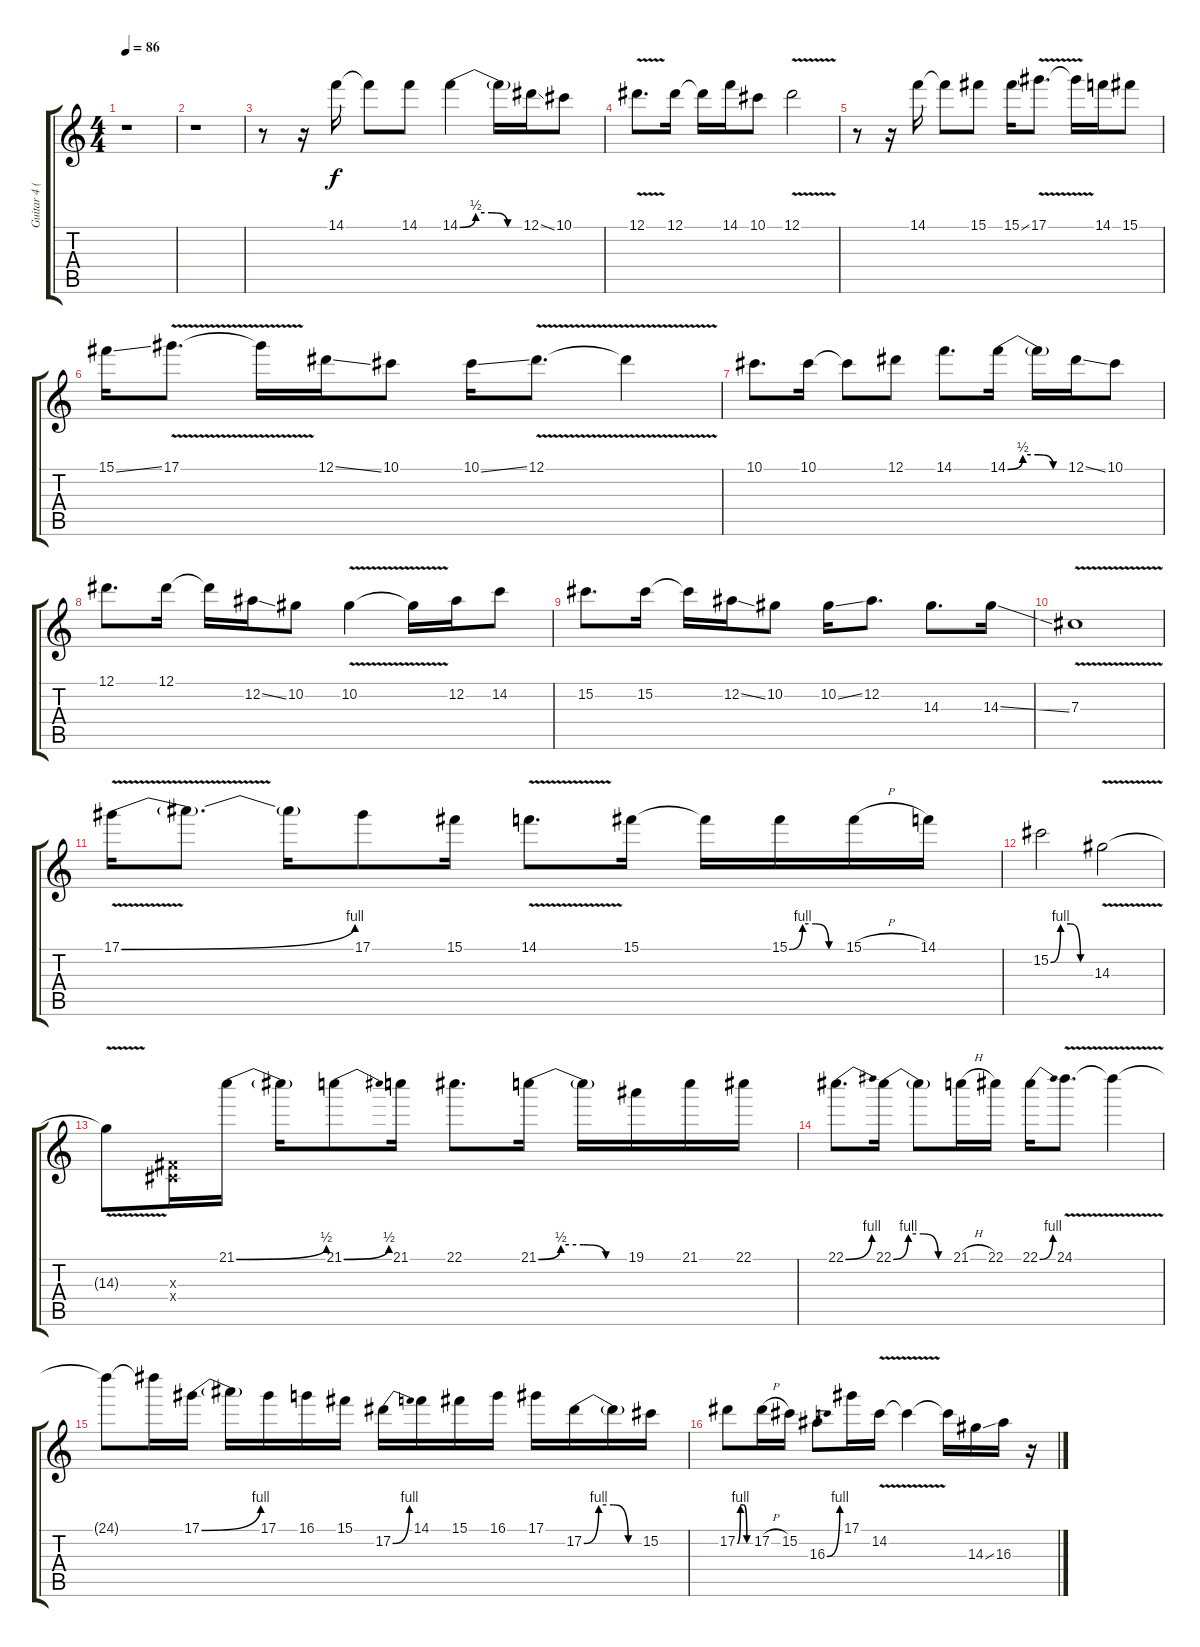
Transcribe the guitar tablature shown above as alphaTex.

\track ("Guitar 4 (Solo)" "Guitar 4 (") {instrument distortionguitar}
\staff {score tabs}
\tuning (Eb4 Bb3 Gb3 Db3 Ab2 Db2) {hide}
\ts (4 4)
\tempo 86
\clef g2
\ks c
r.1{dy f} |
r.1 |
r.8 r.16 14.1.16 14.1{t}.8 14.1.8 14.1{be (custom 0 0 15 2 30 2 45 0 60 0)}.4 14.1{t}.16 12.1{ss}.16 10.1.8 |
12.1{v}.8{d} 12.1.16 12.1{t}.16 14.1.16 10.1.8 12.1{v}.2 |
r.8 r.16 14.1.16 14.1{t}.8 15.1.8 15.1{ss}.16 17.1{v}.8{d} 17.1{t}.16 14.1.16 15.1.8 |
15.1{ss}.16 17.1{v}.8{d} 17.1{t}.16 12.1{ss}.16 10.1.8 10.1{ss}.16 12.1{v}.8{d} 12.1{t}.4 |
10.1.8{d} 10.1.16 10.1{t}.8 12.1.8 14.1.8{d} 14.1{be (custom 0 0 15 2 30 2 45 0 60 0)}.16 14.1{t}.16 12.1{ss}.16 10.1.8 |
12.1.8{d} 12.1.16 12.1{t}.16 12.2{ss}.16 10.2.8 10.2{v}.4 10.2{t}.16 12.2.16 14.2.8 |
15.2.8{d} 15.2.16 15.2{t}.16 12.2{ss}.16 10.2.8 10.2{ss}.16 12.2.8{d} 14.3.8{d} 14.3{ss}.16 |
7.3{v}.1 |
17.1{be (bend 0 0 60 4) v}.16 17.1{t}.8{d} 17.1{t}.16 17.1.8 15.1.16 14.1{v}.8{d} 15.1.16 15.1{t}.16 15.1{be (custom 0 0 15 4 30 4 45 0 60 0)}.16 15.1{h}.16 14.1.16 |
15.2{be (custom 0 0 15 4 30 4 45 0 60 0)}.2 14.3{v}.2 |
14.3{t}.8 (0.3{x} 0.4{x}).16 21.1{be (bend 0 0 60 2)}.16 21.1{t}.16 21.1{be (bend 0 0 60 2)}.8 21.1.16 22.1.8{d} 21.1{be (custom 0 0 15 2 30 2 45 0 60 0)}.16 21.1{t}.16 19.1.16 21.1.16 22.1.16 |
22.1{be (bend 0 0 60 4)}.8{d} 22.1{be (custom 0 0 15 4 30 4 45 0 60 0)}.16 22.1{t}.8 21.1{h}.16 22.1.16 22.1{be (bend 0 0 60 4)}.16 24.1{v}.8{d} 24.1{t}.4 |
24.1{t}.8 24.1{t}.16 17.1{be (bend 0 0 60 4)}.16 17.1{t}.16 17.1.16 16.1.16 15.1.16 17.2{be (bend 0 0 60 4)}.16 14.1.16 15.1.16 16.1.16 17.1.16 17.2{be (custom 0 0 15 4 30 4 45 0 60 0)}.16 17.2{t}.16 15.2.16 |
17.2{be (custom 0 0 15 4 30 4 45 0 60 0)}.8 17.2{h}.16 15.2.16 16.3{be (bend 0 0 60 4)}.8 17.1.16 14.2{v}.16 14.2{t}.4 14.2{t}.16 14.3{ss}.16 16.3.16 r.16
